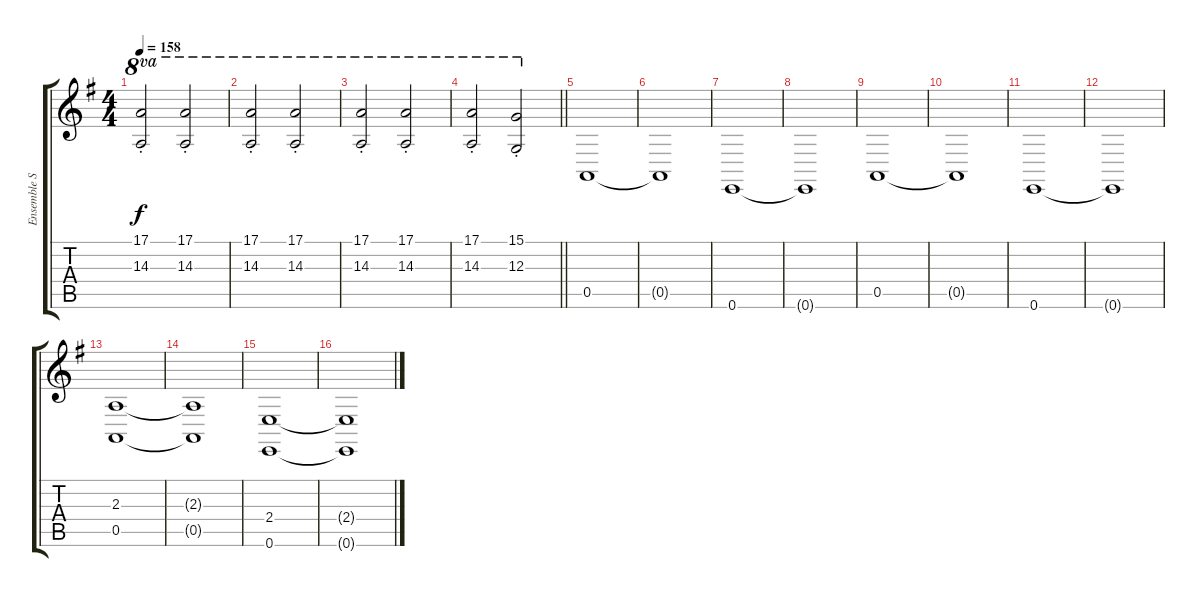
\track ("Ensemble Strings" "Ensemble S") {instrument stringensemble1}
\staff {score tabs}
\tuning (E4 B3 G3 D3 A2 E2) {hide}
\ts (4 4)
\tempo 158
\clef g2
\ks g
(17.1{st} 14.3{st}).2{ot 8va dy f} (17.1{st} 14.3{st}).2{ot 8va} |
(17.1{st} 14.3{st}).2{ot 8va} (17.1{st} 14.3{st}).2{ot 8va} |
(17.1{st} 14.3{st}).2{ot 8va} (17.1{st} 14.3{st}).2{ot 8va} |
\barLineRight lightlight
(17.1{st} 14.3{st}).2{ot 8va} (15.1{st} 12.3{st}).2{ot 8va} |
0.5.1{volume 12} |
0.5{t}.1 |
0.6.1 |
0.6{t}.1 |
0.5.1 |
0.5{t}.1 |
0.6.1 |
0.6{t}.1 |
(2.3 0.5).1 |
(2.3{t} 0.5{t}).1 |
(2.4 0.6).1 |
(2.4{t} 0.6{t}).1
